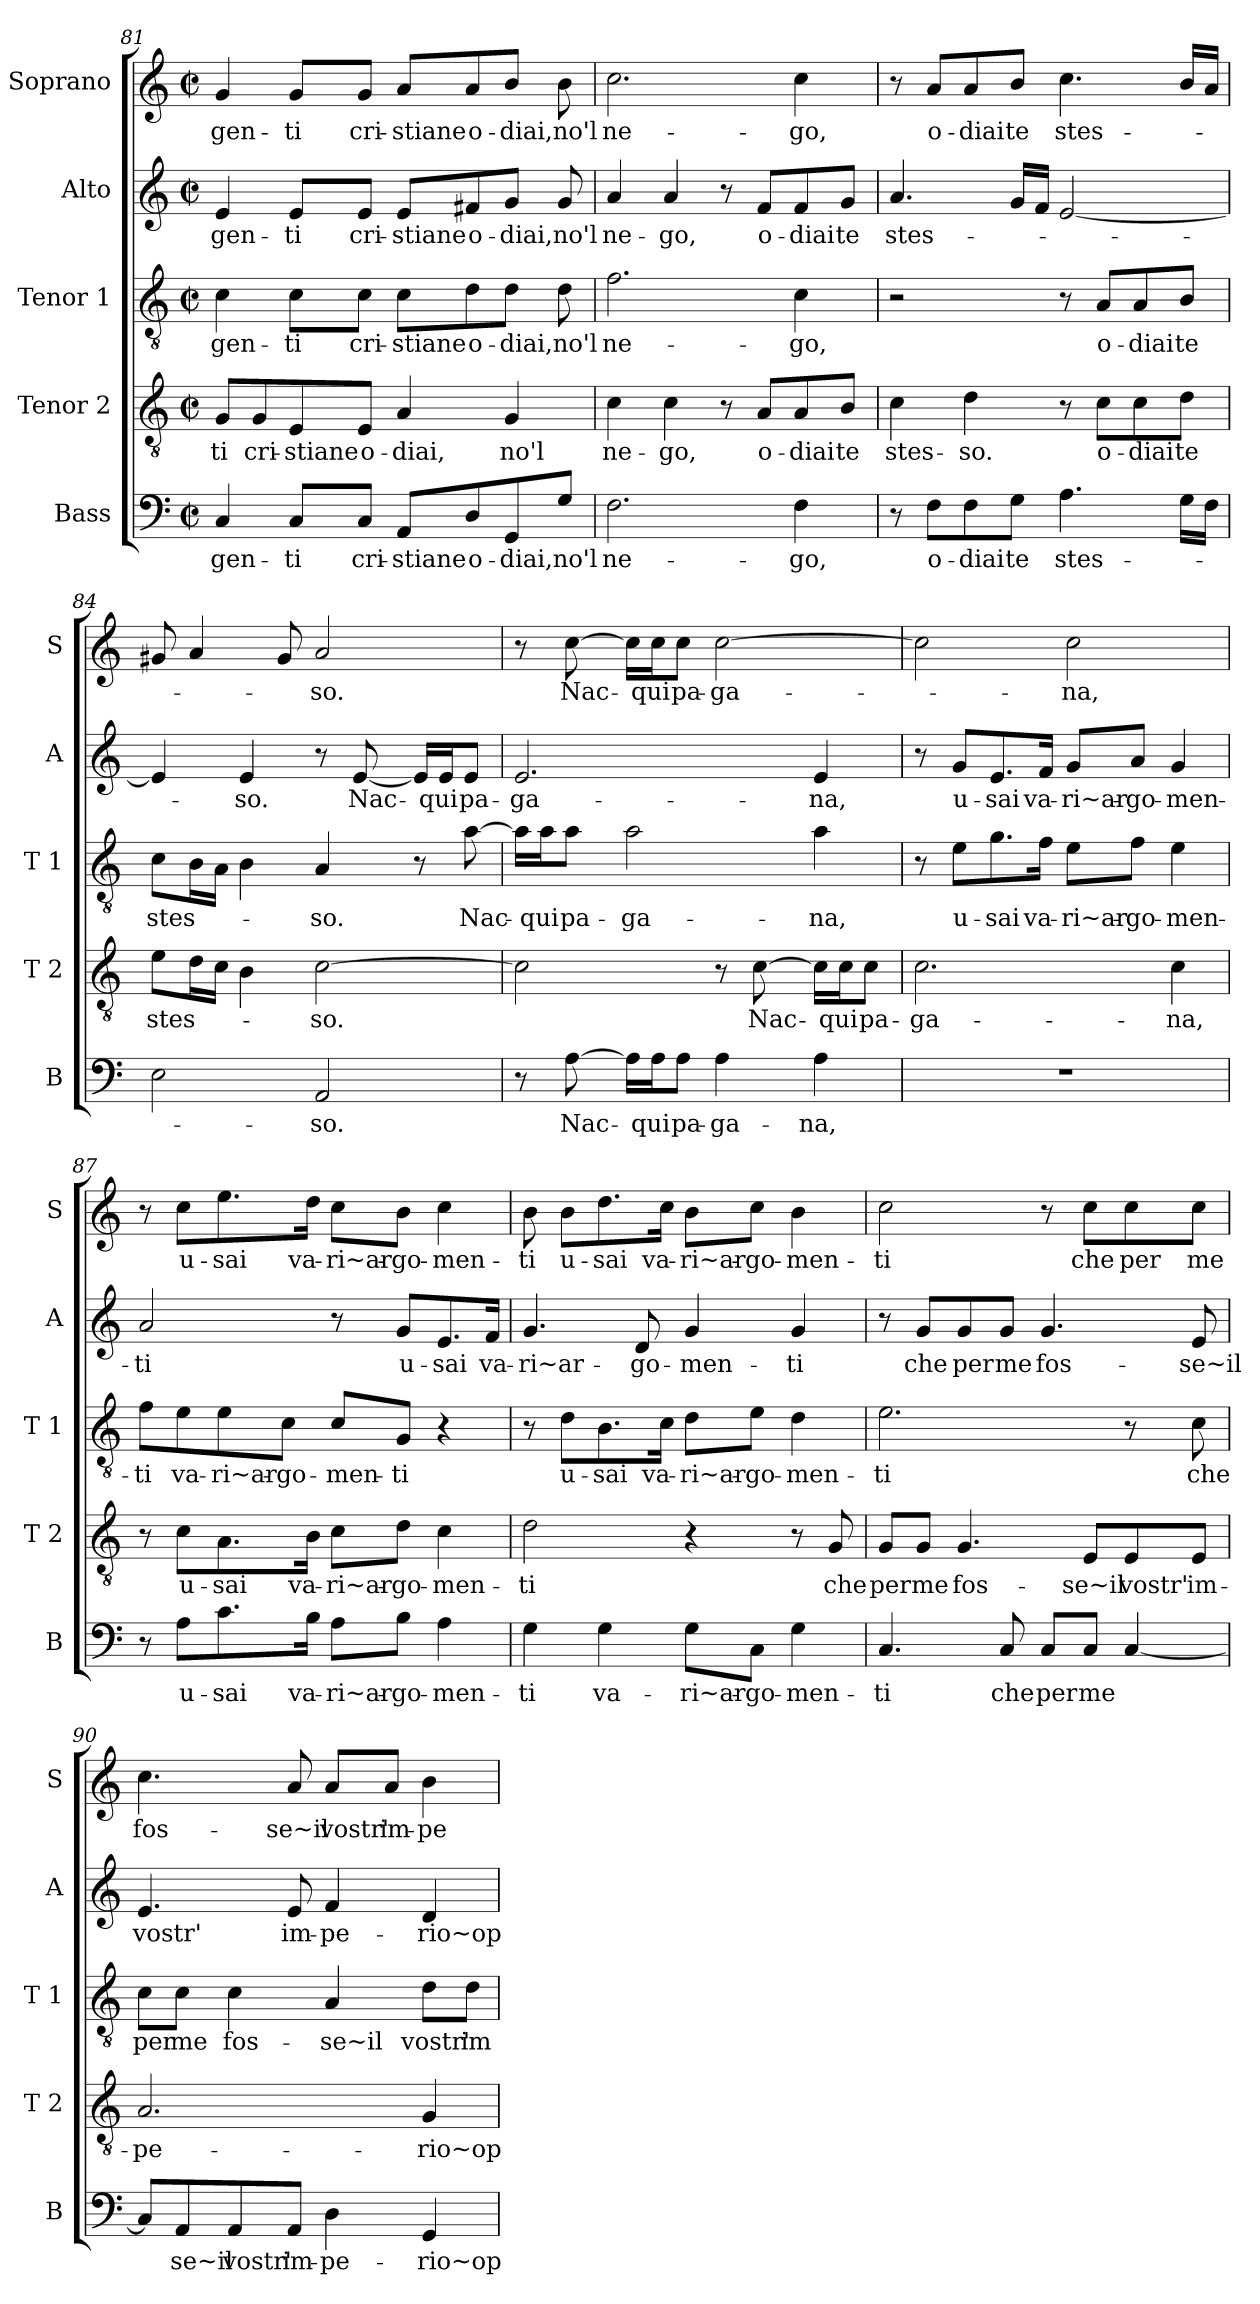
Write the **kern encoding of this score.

**kern	**text	**kern	**text	**kern	**text	**kern	**text	**kern	**text
*part5	*part5	*part4	*part4	*part3	*part3	*part2	*part2	*part1	*part1
*staff5	*staff5	*staff4	*staff4	*staff3	*staff3	*staff2	*staff2	*staff1	*staff1
*I"Bass	*	*I"Tenor 2	*	*I"Tenor 1	*	*I"Alto	*	*I"Soprano	*
*I'B	*	*I'T 2	*	*I'T 1	*	*I'A	*	*I'S	*
!!LO:LB:g=z
*clefF4	*	*clefGv2	*	*clefGv2	*	*clefG2	*	*clefG2	*
*k[]	*	*k[]	*	*k[]	*	*k[]	*	*k[]	*
*C:	*	*C:	*	*C:	*	*C:	*	*C:	*
*M2/2	*	*M2/2	*	*M2/2	*	*M2/2	*	*M2/2	*
*met(c|)	*	*met(c|)	*	*met(c|)	*	*met(c|)	*	*met(c|)	*
=81	=81	=81	=81	=81	=81	=81	=81	=81	=81
4C/	gen-	8G/L	-ti	4c\	gen-	4e/	gen-	4g/	gen-
.	.	8G/	cri-	.	.	.	.	.	.
8C/L	-ti	8E/	-stiane	8c\L	-ti	8e/L	-ti	8g/L	-ti
8C/J	cri-	8E/J	o-	8c\J	cri-	8e/J	cri-	8g/J	cri-
8AA/L	-stiane	4A/	-diai,	8c\L	-stiane	8e/L	-stiane	8a/L	-stiane
8D/	o-	.	.	8d\	o-	8f#X/	o-	8a/	o-
8GG/	-diai,	4G/	no'l	8d\J	-diai,	8g/J	-diai,	8b/J	-diai,
8G/J	no'l	.	.	8d\	no'l	8g/	no'l	8b\	no'l
=82	=82	=82	=82	=82	=82	=82	=82	=82	=82
2.F\	ne-	4c\	ne-	2.f\	ne-	4a/	ne-	2.cc\	ne-
.	.	4c\	-go,	.	.	4a/	-go,	.	.
.	.	8r	.	.	.	8r	.	.	.
.	.	8A/L	o-	.	.	8f/L	o-	.	.
4F\	-go,	8A/	-diai	4c\	-go,	8f/	-diai	4cc\	-go,
.	.	8B/J	te	.	.	8g/J	te	.	.
=83	=83	=83	=83	=83	=83	=83	=83	=83	=83
8r	.	4c\	stes-	2r	.	4.a/	stes-	8r	.
8F\L	o-	.	.	.	.	.	.	8a/L	o-
8F\	-diai	4d\	-so.	.	.	.	.	8a/	-diai
8G\J	te	.	.	.	.	16g/LL	.	8b/J	te
.	.	.	.	.	.	16f/JJ	.	.	.
4.A\	stes-	8r	.	8r	.	[2e/	.	4.cc\	stes-
.	.	8c\L	o-	8A/L	o-	.	.	.	.
.	.	8c\	-diai	8A/	-diai	.	.	.	.
16G\LL	.	8d\J	te	8B/J	te	.	.	16b/LL	.
16F\JJ	.	.	.	.	.	.	.	16a/JJ	.
!!LO:PB:g=z
=84	=84	=84	=84	=84	=84	=84	=84	=84	=84
2E\	.	8e\L	stes-	8c\L	stes-	4e/]	.	8g#X/	.
.	.	16d\L	.	16B\L	.	.	.	4a/	.
.	.	16c\JJ	.	16A\JJ	.	.	.	.	.
.	.	4B\	.	4B\	.	4e/	-so.	.	.
.	.	.	.	.	.	.	.	8g#/	.
2AA/	-so.	[2c\	-so.	4A/	-so.	8r	.	2a/	-so.
.	.	.	.	.	.	[8e/	Nac-	.	.
.	.	.	.	8r	.	16e/LL]	.	.	.
.	.	.	.	.	.	16e/J	-qui	.	.
.	.	.	.	[8a\	Nac-	8e/J	pa-	.	.
=85	=85	=85	=85	=85	=85	=85	=85	=85	=85
8r	.	2c\]	.	16a\LL]	.	2.e/	-ga-	8r	.
.	.	.	.	16a\J	-qui	.	.	.	.
[8A\	Nac-	.	.	8a\J	pa-	.	.	[8cc\	Nac-
16A\LL]	.	.	.	2a\	-ga-	.	.	16cc\LL]	.
16A\J	-qui	.	.	.	.	.	.	16cc\J	-qui
8A\J	pa-	.	.	.	.	.	.	8cc\J	pa-
4A\	-ga-	8r	.	.	.	.	.	[2cc\	-ga-
.	.	[8c\	Nac-	.	.	.	.	.	.
4A\	-na,	16c\LL]	.	4a\	-na,	4e/	-na,	.	.
.	.	16c\J	-qui	.	.	.	.	.	.
.	.	8c\J	pa-	.	.	.	.	.	.
=86	=86	=86	=86	=86	=86	=86	=86	=86	=86
1r	.	2.c\	-ga-	8r	.	8r	.	2cc\]	.
.	.	.	.	8e\L	u-	8g/L	u-	.	.
.	.	.	.	8.g\	-sai	8.e/	-sai	.	.
.	.	.	.	16f\Jk	va-	16f/Jk	va-	.	.
.	.	.	.	8e\L	-ri~ar-	8g/L	-ri~ar-	2cc\	-na,
.	.	.	.	8f\J	-go-	8a/J	-go-	.	.
.	.	4c\	-na,	4e\	-men-	4g/	-men-	.	.
!!LO:LB:g=z
=87	=87	=87	=87	=87	=87	=87	=87	=87	=87
8r	.	8r	.	8f\L	-ti	2a/	-ti	8r	.
8A\L	u-	8c\L	u-	8e\	va-	.	.	8cc\L	u-
8.c\	-sai	8.A\	-sai	8e\	-ri~ar-	.	.	8.ee\	-sai
.	.	.	.	8c\J	-go-	.	.	.	.
16B\Jk	va-	16B\Jk	va-	.	.	.	.	16dd\Jk	va-
8A\L	-ri~ar-	8c\L	-ri~ar-	8c/L	-men-	8r	.	8cc\L	-ri~ar-
8B\J	-go-	8d\J	-go-	8G/J	-ti	8g/L	u-	8b\J	-go-
4A\	-men-	4c\	-men-	4r	.	8.e/	-sai	4cc\	-men-
.	.	.	.	.	.	16f/Jk	va-	.	.
=88	=88	=88	=88	=88	=88	=88	=88	=88	=88
4G\	-ti	2d\	-ti	8r	.	4.g/	-ri~ar-	8b\	-ti
.	.	.	.	8d\L	u-	.	.	8b\L	u-
4G\	va-	.	.	8.B\	-sai	.	.	8.dd\	-sai
.	.	.	.	.	.	8d/	-go-	.	.
.	.	.	.	16c\Jk	va-	.	.	16cc\Jk	va-
8G\L	-ri~ar-	4r	.	8d\L	-ri~ar-	4g/	-men-	8b\L	-ri~ar-
8C\J	-go-	.	.	8e\J	-go-	.	.	8cc\J	-go-
4G\	-men-	8r	.	4d\	-men-	4g/	-ti	4b\	-men-
.	.	8G/	che	.	.	.	.	.	.
=89	=89	=89	=89	=89	=89	=89	=89	=89	=89
4.C/	-ti	8G/L	per	2.e\	-ti	8r	.	2cc\	-ti
.	.	8G/J	me	.	.	8g/L	che	.	.
.	.	4.G/	fos-	.	.	8g/	per	.	.
8C/	che	.	.	.	.	8g/J	me	.	.
8C/L	per	.	.	.	.	4.g/	fos-	8r	.
8C/J	me	8E/L	-se~il	.	.	.	.	8cc\L	che
[4C/	.	8E/	vostr'	8r	.	.	.	8cc\	per
.	.	8E/J	im-	8c\	che	8e/	-se~il	8cc\J	me
!!LO:PB:g=z
=90	=90	=90	=90	=90	=90	=90	=90	=90	=90
8C/L]	.	2.A/	-pe-	8c\L	per	4.e/	vostr'	4.cc\	fos-
8AA/	se~il	.	.	8c\J	me	.	.	.	.
8AA/	vostr'	.	.	4c\	fos-	.	.	.	.
8AA/J	im-	.	.	.	.	8e/	im-	8a/	-se~il
4D\	-pe-	.	.	4A/	-se~il	4f/	-pe-	8a/L	vostr'
.	.	.	.	.	.	.	.	8a/J	im-
4GG/	-rio~op-	4G/	-rio~op-	8d\L	vostr'	4d/	-rio~op-	4b\	-pe-
.	.	.	.	8d\J	im-	.	.	.	.
=	=	=	=	=	=	=	=	=	=
*-	*-	*-	*-	*-	*-	*-	*-	*-	*-
